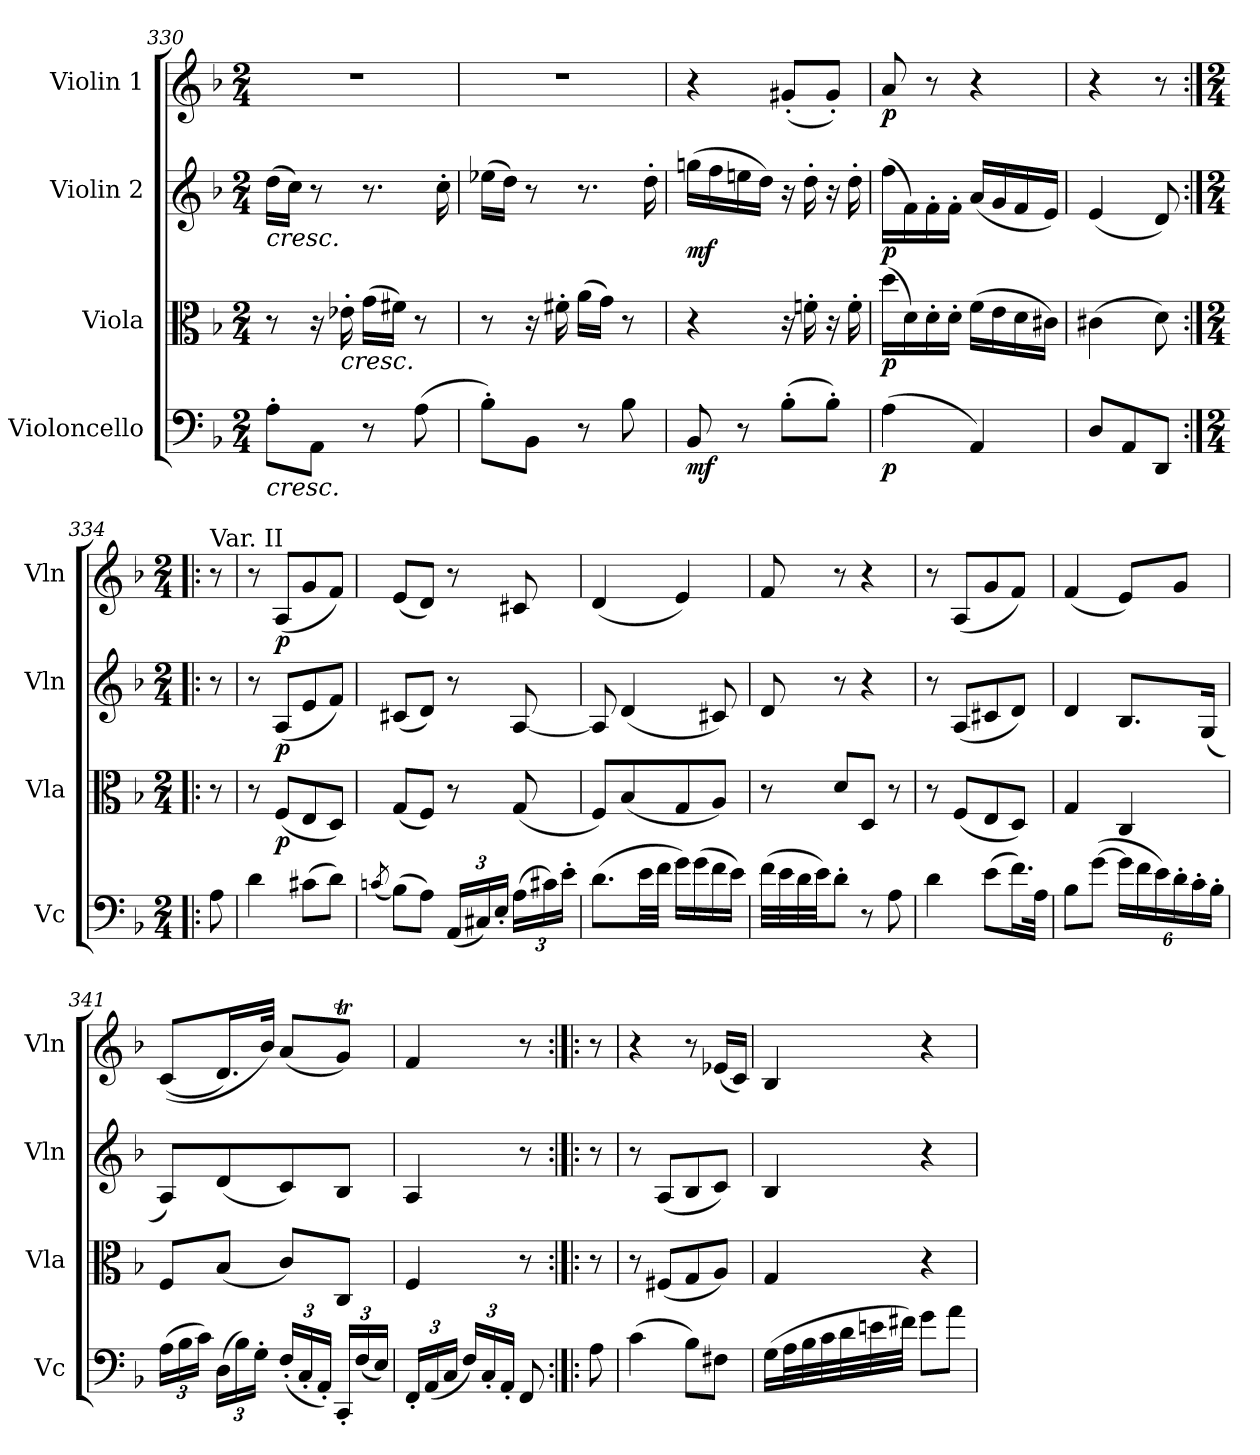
**kern	**dynam	**kern	**dynam	**kern	**dynam	**kern	**dynam
*part4	*part4	*part3	*part3	*part2	*part2	*part1	*part1
*staff4	*staff4	*staff3	*staff3	*staff2	*staff2	*staff1	*staff1
*I"Violoncello	*	*I"Viola	*	*I"Violin 2	*	*I"Violin 1	*
*I'Vc	*	*I'Vla	*	*I'Vln	*	*I'Vln	*
*clefF4	*	*clefC3	*	*clefG2	*	*clefG2	*
*k[b-]	*	*k[b-]	*	*k[b-]	*	*k[b-]	*
*M2/4	*	*M2/4	*	*M2/4	*	*M2/4	*
=330	=330	=330	=330	=330	=330	=330	=330
!	!	!	!	!LO:TX:b:i:t=cresc.	!	!	!
!LO:TX:b:i:t=cresc.	!	!	!	!	!	!	!
8A'\L	.	8r	.	(>16dd\LL	.	2r	.
.	.	.	.	16cc\JJ)	.	.	.
8AA\J	.	16r	.	8r	.	.	.
!	!	!LO:TX:b:i:t=cresc.	!	!	!	!	!
.	.	16e-X'\	.	.	.	.	.
8r	.	(>16g\LL	.	8.r	.	.	.
.	.	16f#X\JJ)	.	.	.	.	.
(>8A\	.	8r	.	.	.	.	.
.	.	.	.	16cc'\	.	.	.
!!LO:LB:g=z
=331	=331	=331	=331	=331	=331	=331	=331
8B-'\L)	.	8r	.	(>16ee-X\LL	.	2r	.
.	.	.	.	16dd\JJ)	.	.	.
8BB-\J	.	16r	.	8r	.	.	.
.	.	16f#X'\	.	.	.	.	.
8r	.	(>16a\LL	.	8.r	.	.	.
.	.	16g\JJ)	.	.	.	.	.
8B-\	.	8r	.	.	.	.	.
.	.	.	.	16dd'\	.	.	.
=332	=332	=332	=332	=332	=332	=332	=332
!	!LO:DY:b	!	!	!	!LO:DY:b	!	!
8BB-/	mf	4r	.	(>16ggn\LL	mf	4r	.
.	.	.	.	16ff\	.	.	.
8r	.	.	.	16een\	.	.	.
.	.	.	.	16dd\JJ)	.	.	.
(>8B-'\L	.	16r	.	16r	.	(<8g#X'/L	.
.	.	16fn'\	.	16dd'\	.	.	.
8B-'\J)	.	16r	.	16r	.	8g#'/J)	.
.	.	16f'\	.	16dd'\	.	.	.
=333	=333	=333	=333	=333	=333	=333	=333
!	!LO:DY:b	!	!LO:DY:b	!	!LO:DY:b	!	!LO:DY:b
(>4A\	p	(>16dd\LL	p	(>16ff\LL	p	8a/	p
.	.	16d\)	.	16f\)	.	.	.
.	.	16d'\	.	16f'\	.	8r	.
.	.	16d'\JJ	.	16f'\JJ	.	.	.
4AA/)	.	(>16f\LL	.	(<16a/LL	.	4r	.
.	.	16e\	.	16g/	.	.	.
.	.	16d\	.	16f/	.	.	.
.	.	16c#X\JJ)	.	16e/JJ)	.	.	.
=333X12	=333X12	=333X12	=333X12	=333X12	=333X12	=333X12	=333X12
8D/L	.	(>4c#X\	.	(<4e/	.	4r	.
8AA/	.	.	.	.	.	.	.
8DD/J	.	8d\)	.	8d/)	.	8r	.
!!LO:LB:g=z
=334:|!|:	=334:|!|:	=334:|!|:	=334:|!|:	=334:|!|:	=334:|!|:	=334:|!|:	=334:|!|:
*M2/4	*	*M2/4	*	*M2/4	*	*M2/4	*
!	!	!	!	!	!	!LO:TX:a:t=Var. II	!
8A\	.	8r	.	8r	.	8r	.
=335	=335	=335	=335	=335	=335	=335	=335
!	!LO:DY:b	!	!	!	!	!	!
4d\	other-dynamics	8r	.	8r	.	8r	.
!	!	!	!LO:DY:b	!	!LO:DY:b	!	!LO:DY:b
.	.	(<8F/L	p	(<8A/L	p	(<8A/L	p
(>8c#X\L	.	8E/	.	8e/	.	8g/	.
8d\J)	.	8D/J)	.	8f/J)	.	8f/J)	.
=336	=336	=336	=336	=336	=336	=336	=336
(<8qcn/	.	.	.	.	.	.	.
(>8B-\L)	.	(<8G/L	.	(<8c#X/L	.	(<8e/L	.
8A\J)	.	8F/J)	.	8d/J)	.	8d/J)	.
*Xbrackettup	*	*	*	*	*	*	*
(<24AA/LL	.	8r	.	8r	.	8r	.
24C#X/)	.	.	.	.	.	.	.
24E'/JJ	.	.	.	.	.	.	.
(>24A\LL	.	(<8G/	.	[8A/	.	8c#X/	.
24c#X\)	.	.	.	.	.	.	.
24e'\JJ	.	.	.	.	.	.	.
=337	=337	=337	=337	=337	=337	=337	=337
(>8.d\L	.	8F/L)	.	8A/]	.	(<4d/	.
.	.	(<8B-/	.	(<4d/	.	.	.
32e\LL	.	.	.	.	.	.	.
32f\JJJ	.	.	.	.	.	.	.
16g\LL)	.	8G/	.	.	.	4e/)	.
(>16g\	.	.	.	.	.	.	.
16f\	.	8A/J)	.	8c#X/)	.	.	.
16e\JJ)	.	.	.	.	.	.	.
=338	=338	=338	=338	=338	=338	=338	=338
(>32f\LLL	.	8r	.	8d/	.	8f/	.
32e\	.	.	.	.	.	.	.
32d\	.	.	.	.	.	.	.
32e\JJ)	.	.	.	.	.	.	.
8d'\J	.	8d/L	.	8r	.	8r	.
8r	.	8D/J	.	4r	.	4r	.
8A\	.	8r	.	.	.	.	.
!!LO:PB:g=z
=339	=339	=339	=339	=339	=339	=339	=339
4d\	.	8r	.	8r	.	8r	.
.	.	(<8F/L	.	(<8A/L	.	(<8A/L	.
(>8e\L	.	8E/	.	8c#X/	.	8g/	.
16.f\L)	.	8D/J)	.	8d/J)	.	8f/J)	.
32A\JJk	.	.	.	.	.	.	.
=340	=340	=340	=340	=340	=340	=340	=340
8B-\L	.	4G/	.	4d/	.	(<4f/	.
(>[8g\J	.	.	.	.	.	.	.
24g\LL]	.	4C/	.	8.B-/L	.	8e/L)	.
24f\	.	.	.	.	.	.	.
24e\)	.	.	.	.	.	.	.
24d'\	.	.	.	.	.	8g/J	.
24c'\	.	.	.	.	.	.	.
.	.	.	.	(<16G/Jk	.	.	.
24B-'\JJ	.	.	.	.	.	.	.
=341	=341	=341	=341	=341	=341	=341	=341
(>24A\LL	.	8F/L	.	8A/L)	.	(<(<8c/L	.
24B-\	.	.	.	.	.	.	.
24c\JJ)	.	.	.	.	.	.	.
(>24D\LL	.	(<8B-/J	.	(<8d/	.	16.d/L)	.
24B-\)	.	.	.	.	.	.	.
24G'\JJ	.	.	.	.	.	.	.
.	.	.	.	.	.	32b-/JJk)	.
(<24F'/LL	.	8c/L)	.	8c/)	.	(<8a/L	.
24C'/	.	.	.	.	.	.	.
24AA'/JJ)	.	.	.	.	.	.	.
24CC'/LL	.	8C/J	.	8B-/J	.	8gT/J)	.
(<24F/	.	.	.	.	.	.	.
24E/JJ)	.	.	.	.	.	.	.
=341X13	=341X13	=341X13	=341X13	=341X13	=341X13	=341X13	=341X13
24FF'/LL	.	4F/	.	4A/	.	4f/	.
(<24AA/	.	.	.	.	.	.	.
24C/JJ	.	.	.	.	.	.	.
24F/LL)	.	.	.	.	.	.	.
24C'/	.	.	.	.	.	.	.
24AA'/JJ	.	.	.	.	.	.	.
8FF/	.	8r	.	8r	.	8r	.
!!LO:LB:g=z
=342:|!|:	=342:|!|:	=342:|!|:	=342:|!|:	=342:|!|:	=342:|!|:	=342:|!|:	=342:|!|:
8A\	.	8r	.	8r	.	8r	.
=343	=343	=343	=343	=343	=343	=343	=343
(>4c\	.	8r	.	8r	.	4r	.
.	.	(<8F#X/L	.	(<8A/L	.	.	.
8B-\L)	.	8G/	.	8B-/	.	8r	.
8F#X\J	.	8A/J)	.	8c/J)	.	(<16e-X/LL	.
.	.	.	.	.	.	16c/JJ)	.
=344	=344	=344	=344	=344	=344	=344	=344
(>16G\LL	.	4G/	.	4B-/	.	4B-/	.
32A\L	.	.	.	.	.	.	.
32B-\	.	.	.	.	.	.	.
32c\	.	.	.	.	.	.	.
32d\	.	.	.	.	.	.	.
32en\	.	.	.	.	.	.	.
32f#X\JJJ)	.	.	.	.	.	.	.
8g\L	.	4r	.	4r	.	4r	.
8a\J	.	.	.	.	.	.	.
=	=	=	=	=	=	=	=
*-	*-	*-	*-	*-	*-	*-	*-
